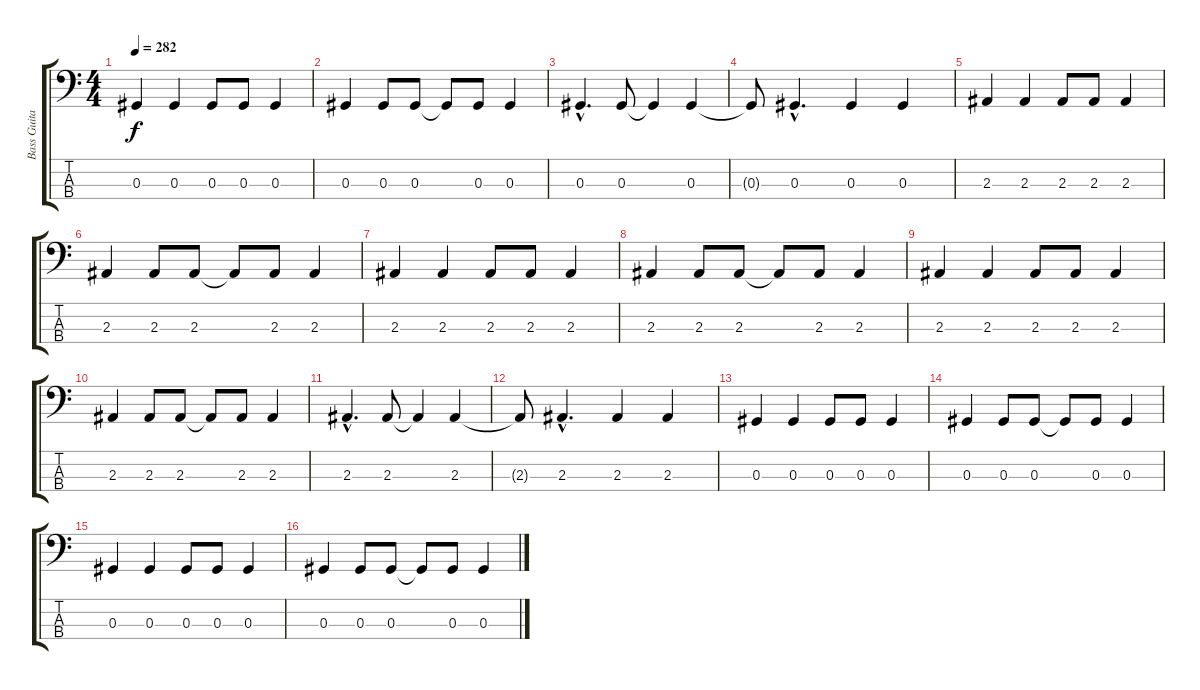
\track ("Bass Guitar" "Bass Guita") {instrument electricbasspick}
\staff {score tabs}
\tuning (Gb2 Db2 Ab1 Eb1) {hide}
\ts (4 4)
\tempo 282
\clef f4
\ks c
0.3.4{dy f} 0.3.4 0.3.8 0.3.8 0.3.4 |
0.3.4 0.3.8 0.3.8 0.3{t}.8 0.3.8 0.3.4 |
0.3{hac}.4{d} 0.3.8 0.3{t}.4 0.3.4 |
0.3{t}.8 0.3{hac}.4{d} 0.3.4 0.3.4 |
2.3.4 2.3.4 2.3.8 2.3.8 2.3.4 |
2.3.4 2.3.8 2.3.8 2.3{t}.8 2.3.8 2.3.4 |
2.3.4 2.3.4 2.3.8 2.3.8 2.3.4 |
2.3.4 2.3.8 2.3.8 2.3{t}.8 2.3.8 2.3.4 |
2.3.4 2.3.4 2.3.8 2.3.8 2.3.4 |
2.3.4 2.3.8 2.3.8 2.3{t}.8 2.3.8 2.3.4 |
2.3{hac}.4{d} 2.3.8 2.3{t}.4 2.3.4 |
2.3{t}.8 2.3{hac}.4{d} 2.3.4 2.3.4 |
0.3.4 0.3.4 0.3.8 0.3.8 0.3.4 |
0.3.4 0.3.8 0.3.8 0.3{t}.8 0.3.8 0.3.4 |
0.3.4 0.3.4 0.3.8 0.3.8 0.3.4 |
0.3.4 0.3.8 0.3.8 0.3{t}.8 0.3.8 0.3.4
